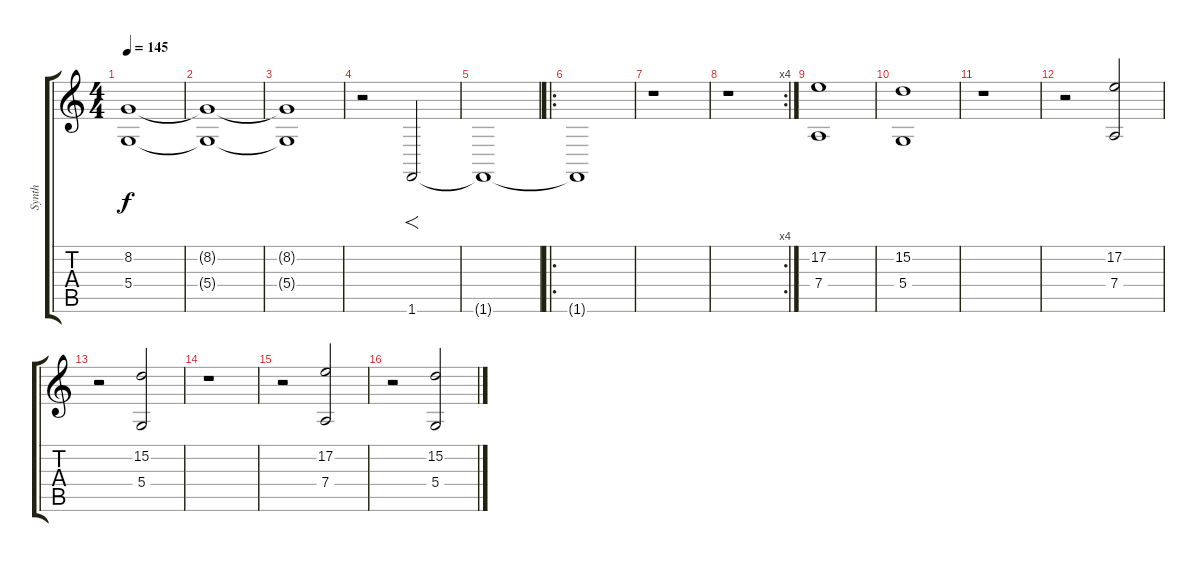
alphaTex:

\track ("Synth" "Synth") {instrument choiraahs}
\staff {score tabs}
\tuning (E4 B3 G3 D3 A2 E2) {hide}
\ts (4 4)
\tempo 145
\clef g2
\ks c
(8.2{t} 5.4{t}).1{dy f} |
(8.2{t} 5.4{t}).1 |
(8.2{t} 5.4{t}).1 |
r.2 1.6.2{f volume 16 instrument lead2sawtooth} |
1.6{t}.1{volume 16} |
\ro
1.6{t}.1 |
r.1 |
\rc 4
r.1 |
(17.2 7.4).1{instrument synthstrings1} |
(15.2 5.4).1 |
r.1 |
r.2 (17.2 7.4).2 |
r.2 (15.2 5.4).2 |
r.1 |
r.2 (17.2 7.4).2 |
r.2 (15.2 5.4).2
